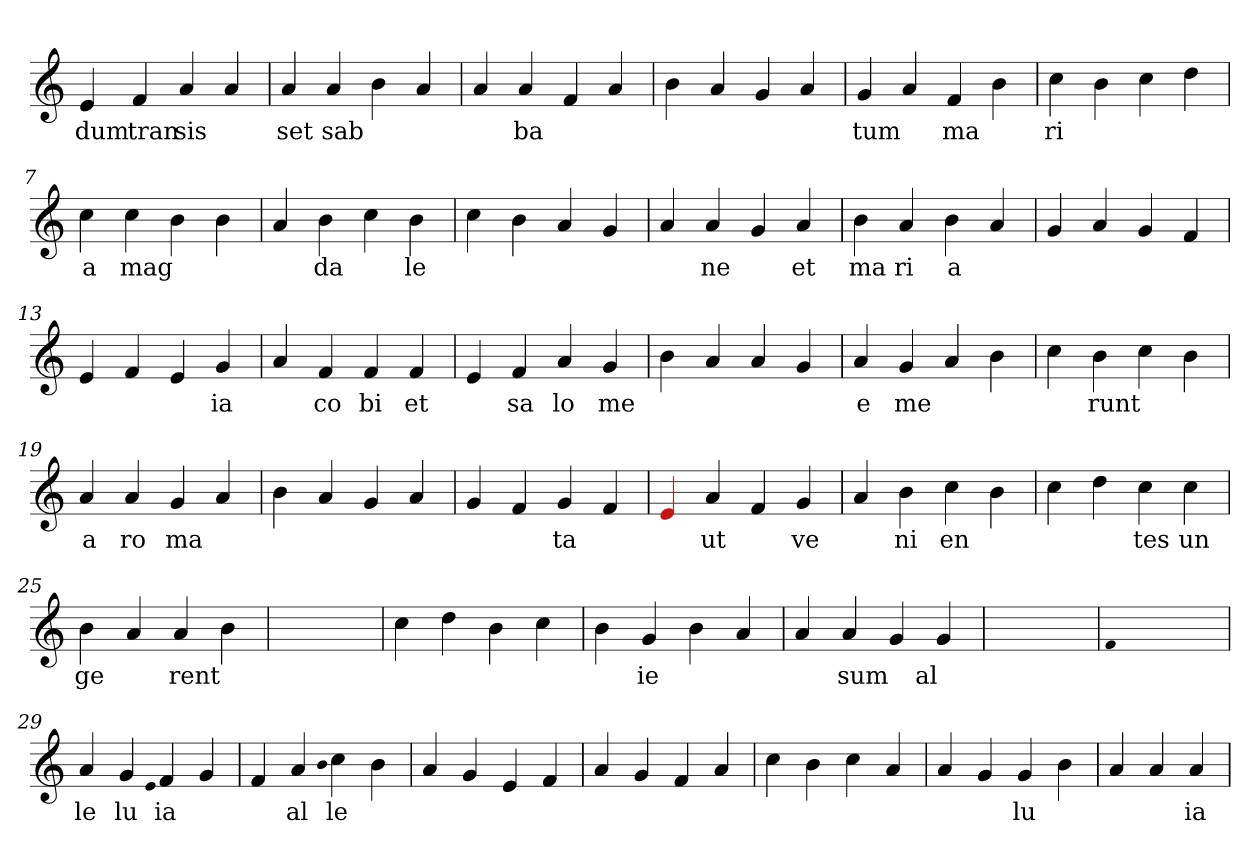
**kern	**text
*part1	*part1
*staff1	*staff1
*clefG2	*
=1	=1
4e	dum
4f	tran
4a	sis
4a	.
=2	=2
4a	set
4a	sab
4b	.
4a	.
=3	=3
4a	.
4a	ba
4f	.
4a	.
=4	=4
4b	.
4a	.
4g	.
4a	.
=5	=5
4g	tum
4a	.
4f	ma
4b	.
=6	=6
4cc	ri
4b	.
4cc	.
4dd	.
=7	=7
4cc	a
4cc	mag
4b	.
4b	.
=8	=8
4a	.
4b	da
4cc	.
4b	le
=9	=9
4cc	.
4b	.
4a	.
4g	.
=10	=10
4a	.
4a	ne
4g	.
4a	et
=11	=11
4b	ma
4a	ri
4b	a
4a	.
=12	=12
4g	.
4a	.
4g	.
4f	.
=13	=13
4e	.
4f	.
4e	.
4g	ia
=14	=14
4a	.
4f	co
4f	bi
4f	et
=15	=15
4e	.
4f	sa
4a	lo
4g	me
=16	=16
4b	.
4a	.
4a	.
4g	.
=17	=17
4a	e
4g	me
4a	.
4b	.
=18	=18
4cc	.
4b	runt
4cc	.
4b	.
=19	=19
4a	a
4a	ro
4g	ma
4a	.
=20	=20
4b	.
4a	.
4g	.
4a	.
=21	=21
4g	.
4f	.
4g	ta
4f	.
=22	=22
4Re	.
4a	ut
4f	.
4g	ve
=23	=23
4a	.
4b	ni
4cc	en
4b	.
=24	=24
4cc	.
4dd	.
4cc	tes
4cc	un
=25	=25
4b	ge
4a	.
4a	rent
4b	.
=26	=26
1ryy	.
=26	=26
4cc	.
4dd	.
4b	.
4cc	.
=27	=27
4b	.
4g	ie
4b	.
4a	.
=28	=28
4a	.
4a	sum
4g	.
4g	al
=29	=29
1ryy	.
=29	=29
qqf	.
1ryy	.
=29	=29
4a	le
4g	lu
qqe	.
4f	ia
4g	.
=30	=30
4f	.
4a	al
qqb	.
4cc	le
4b	.
=31	=31
4a	.
4g	.
4e	.
4f	.
=32	=32
4a	.
4g	.
4f	.
4a	.
=33	=33
4cc	.
4b	.
4cc	.
4a	.
=34	=34
4a	.
4g	.
4g	lu
4b	.
=35	=35
4a	.
4a	.
4a	ia
=	=
*-	*-
